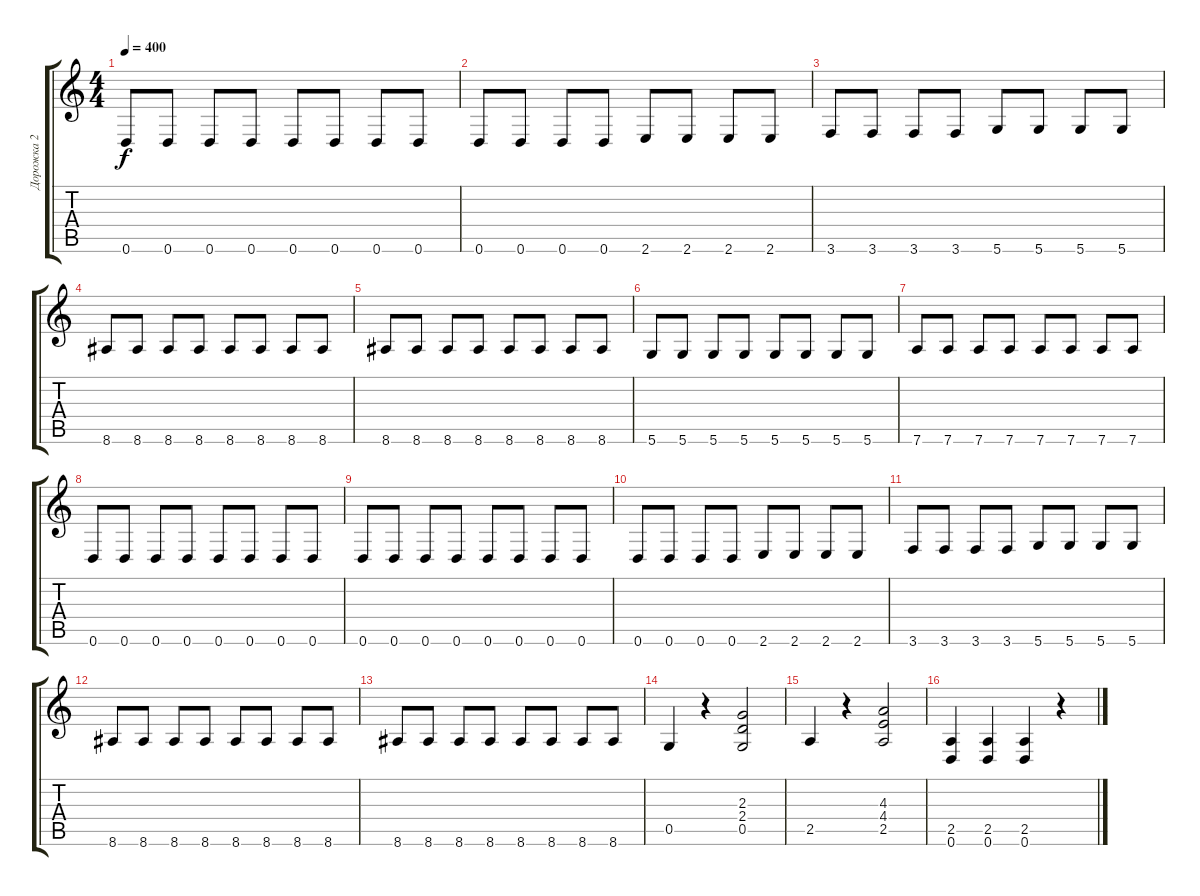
\track ("Дорожка 2" "Дорожка 2") {instrument overdrivenguitar}
\staff {score tabs}
\tuning (D4 A3 F3 C3 G2 D2) {hide}
\ts (4 4)
\tempo 400
\clef g2
\ks c
0.6.8{dy f} 0.6.8 0.6.8 0.6.8 0.6.8 0.6.8 0.6.8 0.6.8 |
0.6.8 0.6.8 0.6.8 0.6.8 2.6.8 2.6.8 2.6.8 2.6.8 |
3.6.8 3.6.8 3.6.8 3.6.8 5.6.8 5.6.8 5.6.8 5.6.8 |
8.6.8 8.6.8 8.6.8 8.6.8 8.6.8 8.6.8 8.6.8 8.6.8 |
8.6.8 8.6.8 8.6.8 8.6.8 8.6.8 8.6.8 8.6.8 8.6.8 |
5.6.8 5.6.8 5.6.8 5.6.8 5.6.8 5.6.8 5.6.8 5.6.8 |
7.6.8 7.6.8 7.6.8 7.6.8 7.6.8 7.6.8 7.6.8 7.6.8 |
0.6.8 0.6.8 0.6.8 0.6.8 0.6.8 0.6.8 0.6.8 0.6.8 |
0.6.8 0.6.8 0.6.8 0.6.8 0.6.8 0.6.8 0.6.8 0.6.8 |
0.6.8 0.6.8 0.6.8 0.6.8 2.6.8 2.6.8 2.6.8 2.6.8 |
3.6.8 3.6.8 3.6.8 3.6.8 5.6.8 5.6.8 5.6.8 5.6.8 |
8.6.8 8.6.8 8.6.8 8.6.8 8.6.8 8.6.8 8.6.8 8.6.8 |
8.6.8 8.6.8 8.6.8 8.6.8 8.6.8 8.6.8 8.6.8 8.6.8 |
0.5.4 r.4 (2.3 2.4 0.5).2 |
2.5.4 r.4 (4.3 4.4 2.5).2 |
(2.5 0.6).4 (2.5 0.6).4 (2.5 0.6).4 r.4
